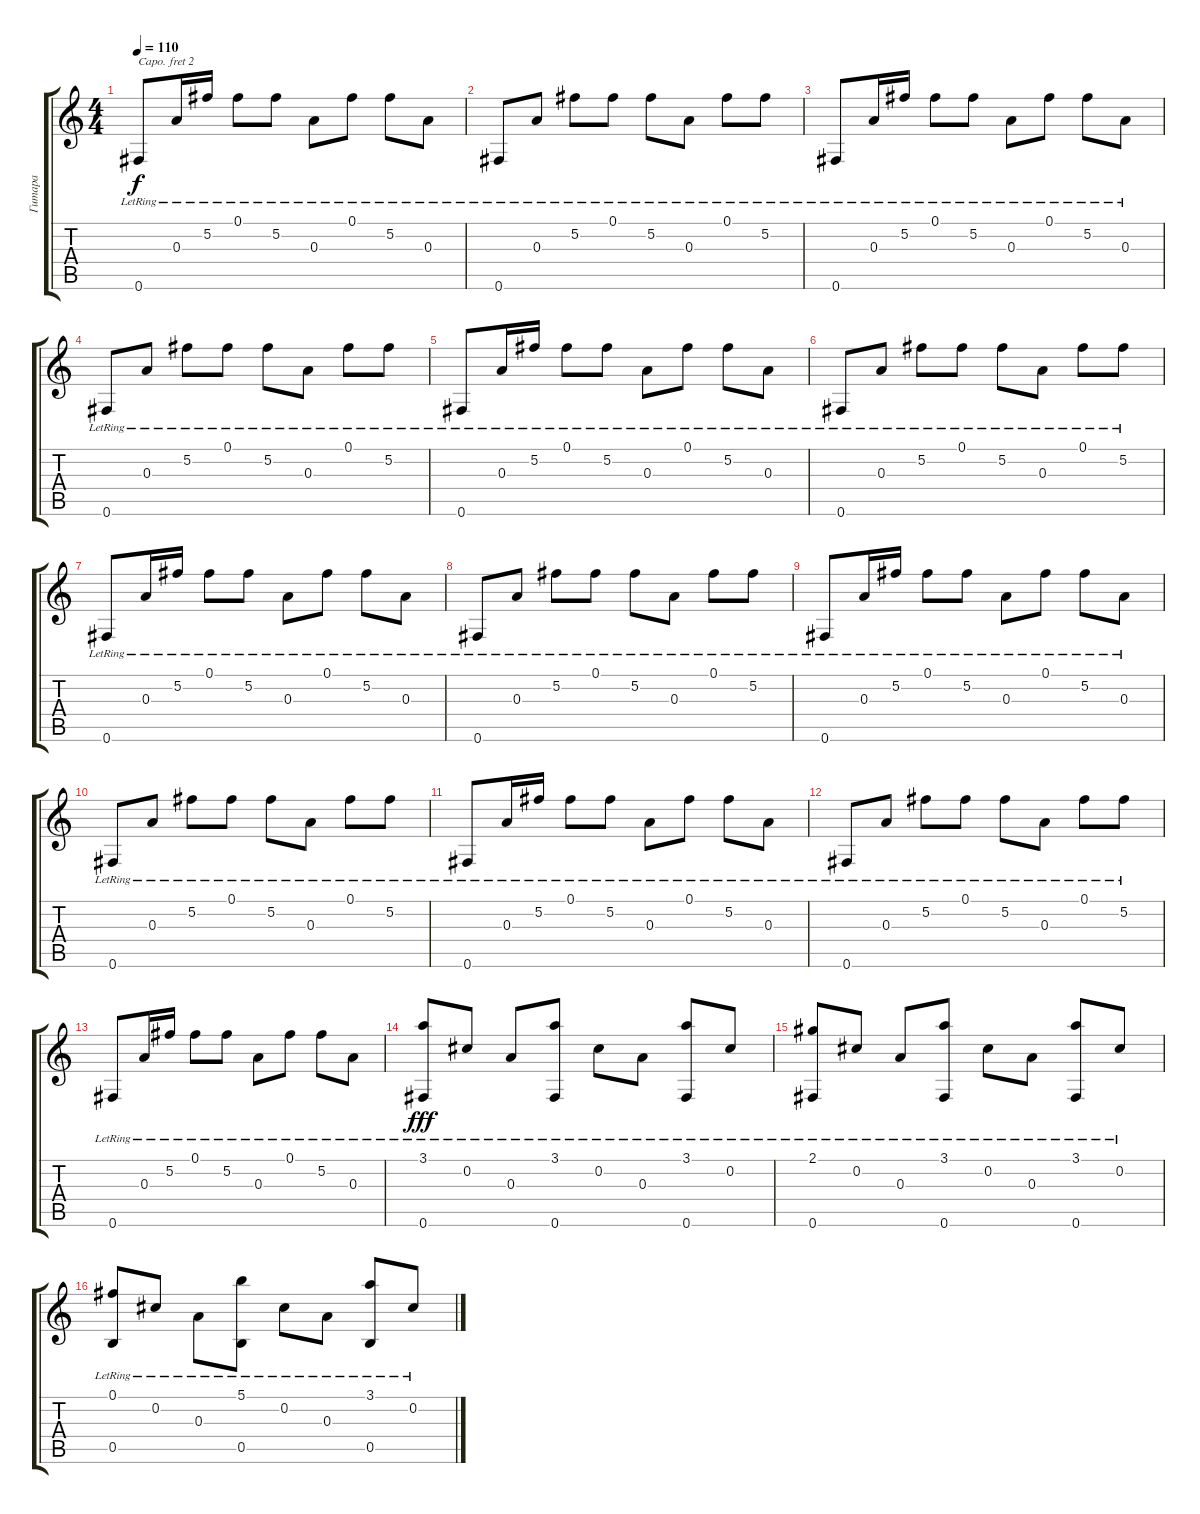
\track ("Гитара" "Гитара") {instrument acousticguitarsteel}
\staff {score tabs}
\capo 2
\tuning (E4 B3 G3 D3 A2 E2) {hide}
\ts (4 4)
\tempo 110
\clef g2
\ks c
0.6{lr}.8{dy f} 0.3{lr}.16 5.2{lr}.16 0.1{lr}.8 5.2{lr}.8 0.3{lr}.8 0.1{lr}.8 5.2{lr}.8 0.3{lr}.8 |
0.6{lr}.8 0.3{lr}.8 5.2{lr}.8 0.1{lr}.8 5.2{lr}.8 0.3{lr}.8 0.1{lr}.8 5.2{lr}.8 |
0.6{lr}.8 0.3{lr}.16 5.2{lr}.16 0.1{lr}.8 5.2{lr}.8 0.3{lr}.8 0.1{lr}.8 5.2{lr}.8 0.3{lr}.8 |
0.6{lr}.8 0.3{lr}.8 5.2{lr}.8 0.1{lr}.8 5.2{lr}.8 0.3{lr}.8 0.1{lr}.8 5.2{lr}.8 |
0.6{lr}.8 0.3{lr}.16 5.2{lr}.16 0.1{lr}.8 5.2{lr}.8 0.3{lr}.8 0.1{lr}.8 5.2{lr}.8 0.3{lr}.8 |
0.6{lr}.8 0.3{lr}.8 5.2{lr}.8 0.1{lr}.8 5.2{lr}.8 0.3{lr}.8 0.1{lr}.8 5.2{lr}.8 |
0.6{lr}.8 0.3{lr}.16 5.2{lr}.16 0.1{lr}.8 5.2{lr}.8 0.3{lr}.8 0.1{lr}.8 5.2{lr}.8 0.3{lr}.8 |
0.6{lr}.8 0.3{lr}.8 5.2{lr}.8 0.1{lr}.8 5.2{lr}.8 0.3{lr}.8 0.1{lr}.8 5.2{lr}.8 |
0.6{lr}.8 0.3{lr}.16 5.2{lr}.16 0.1{lr}.8 5.2{lr}.8 0.3{lr}.8 0.1{lr}.8 5.2{lr}.8 0.3{lr}.8 |
0.6{lr}.8 0.3{lr}.8 5.2{lr}.8 0.1{lr}.8 5.2{lr}.8 0.3{lr}.8 0.1{lr}.8 5.2{lr}.8 |
0.6{lr}.8 0.3{lr}.16 5.2{lr}.16 0.1{lr}.8 5.2{lr}.8 0.3{lr}.8 0.1{lr}.8 5.2{lr}.8 0.3{lr}.8 |
0.6{lr}.8 0.3{lr}.8 5.2{lr}.8 0.1{lr}.8 5.2{lr}.8 0.3{lr}.8 0.1{lr}.8 5.2{lr}.8 |
0.6{lr}.8 0.3{lr}.16 5.2{lr}.16 0.1{lr}.8 5.2{lr}.8 0.3{lr}.8 0.1{lr}.8 5.2{lr}.8 0.3{lr}.8 |
(3.1{lr} 0.6{lr}).8{dy fff} 0.2{lr}.8 0.3{lr}.8 (3.1{lr} 0.6{lr}).8 0.2{lr}.8 0.3{lr}.8 (3.1{lr} 0.6{lr}).8 0.2{lr}.8 |
(2.1{lr} 0.6{lr}).8 0.2{lr}.8 0.3{lr}.8 (3.1{lr} 0.6{lr}).8 0.2{lr}.8 0.3{lr}.8 (3.1{lr} 0.6{lr}).8 0.2{lr}.8 |
(0.1{lr} 0.5{lr}).8 0.2{lr}.8 0.3{lr}.8 (5.1{lr} 0.5{lr}).8 0.2{lr}.8 0.3{lr}.8 (3.1{lr} 0.5{lr}).8 0.2{lr}.8
